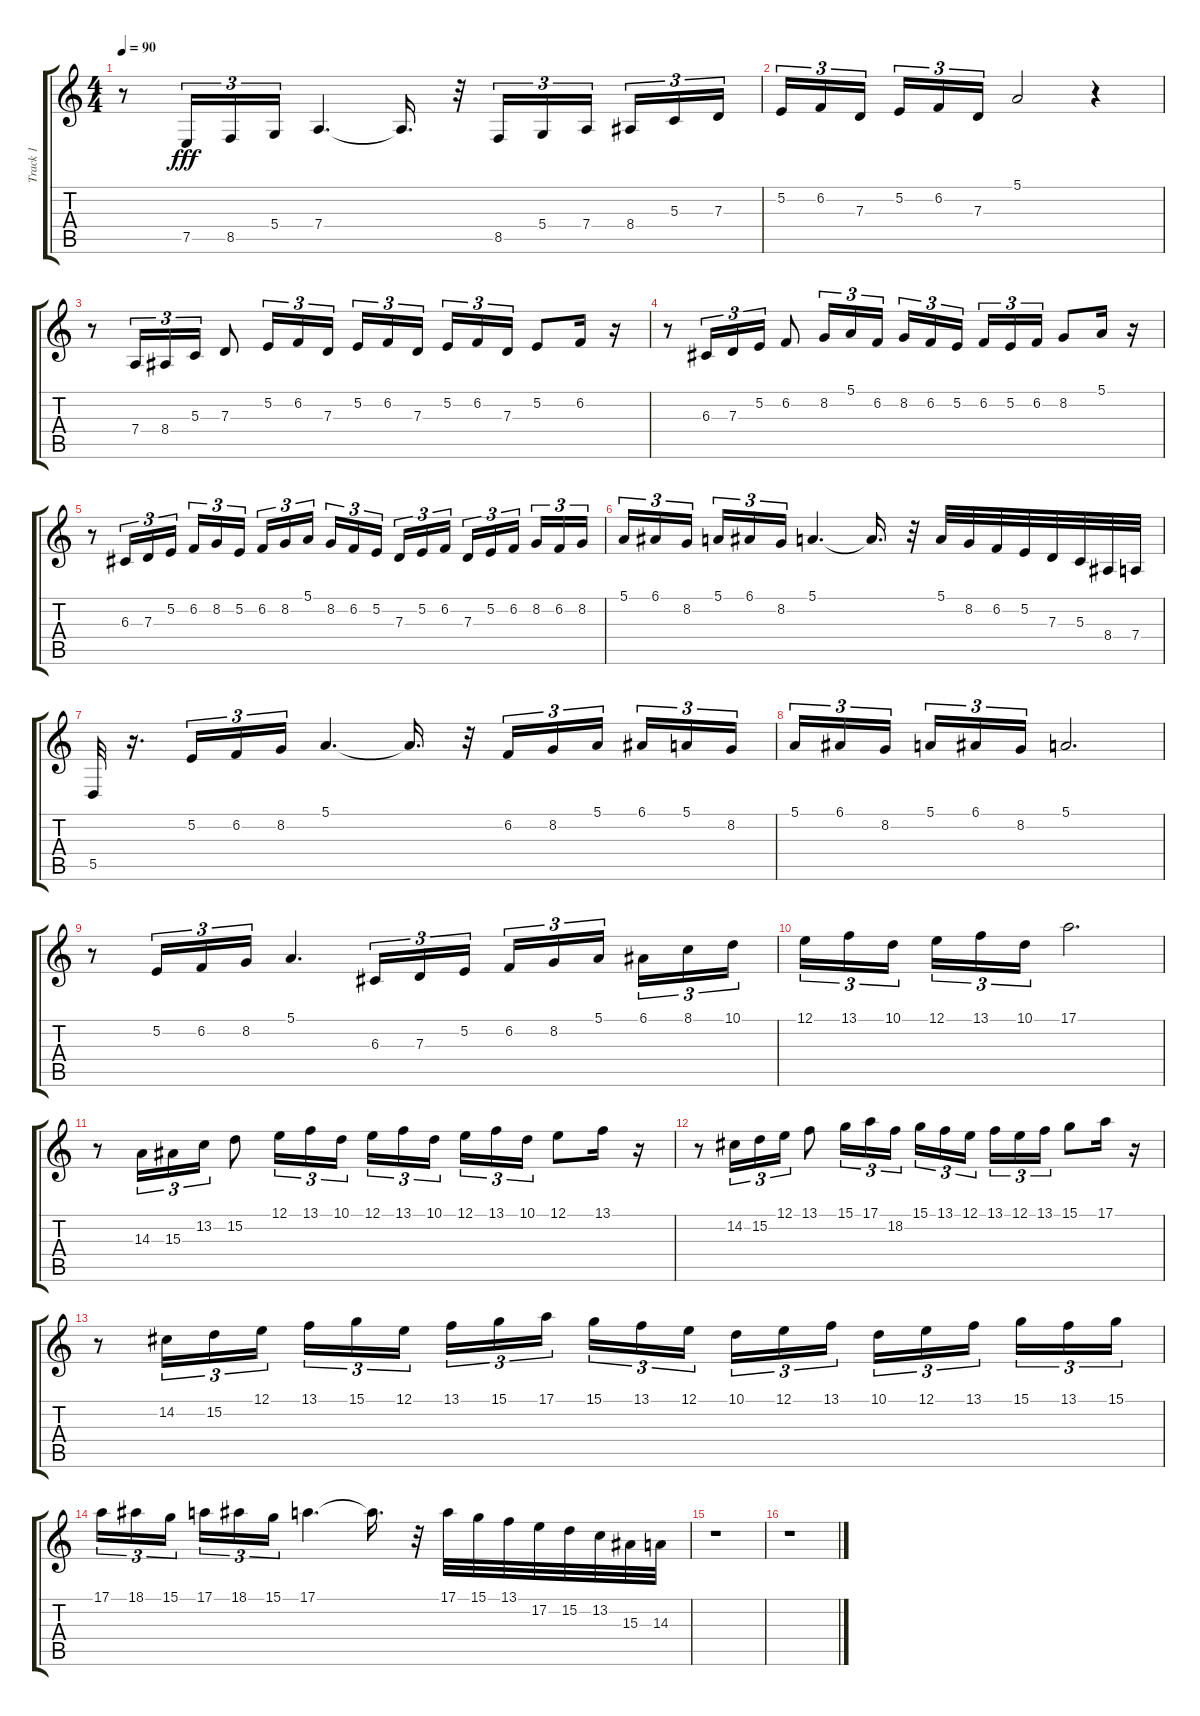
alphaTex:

\track ("Track 1" "Track 1") {instrument lead2sawtooth}
\staff {score tabs}
\tuning (E4 B3 G3 D3 A2 E2) {hide}
\ts (4 4)
\tempo 90
\clef g2
\ks c
r.8{dy fff} 7.5.16{tu (3 2)} 8.5.16{tu (3 2)} 5.4.16{tu (3 2)} 7.4.4{d} 7.4{t}.16{d} r.32 8.5.16{tu (3 2)} 5.4.16{tu (3 2)} 7.4.16{tu (3 2) beam splitsecondary} 8.4.16{tu (3 2)} 5.3.16{tu (3 2)} 7.3.16{tu (3 2)} |
5.2.16{tu (3 2)} 6.2.16{tu (3 2)} 7.3.16{tu (3 2) beam splitsecondary} 5.2.16{tu (3 2)} 6.2.16{tu (3 2)} 7.3.16{tu (3 2)} 5.1.2 r.4 |
r.8 7.4.16{tu (3 2)} 8.4.16{tu (3 2)} 5.3.16{tu (3 2)} 7.3.8 5.2.16{tu (3 2)} 6.2.16{tu (3 2)} 7.3.16{tu (3 2)} 5.2.16{tu (3 2)} 6.2.16{tu (3 2)} 7.3.16{tu (3 2) beam splitsecondary} 5.2.16{tu (3 2)} 6.2.16{tu (3 2)} 7.3.16{tu (3 2)} 5.2.8 6.2.16 r.16 |
r.8 6.3.16{tu (3 2)} 7.3.16{tu (3 2)} 5.2.16{tu (3 2)} 6.2.8 8.2.16{tu (3 2)} 5.1.16{tu (3 2)} 6.2.16{tu (3 2)} 8.2.16{tu (3 2)} 6.2.16{tu (3 2)} 5.2.16{tu (3 2) beam splitsecondary} 6.2.16{tu (3 2)} 5.2.16{tu (3 2)} 6.2.16{tu (3 2)} 8.2.8 5.1.16 r.16 |
r.8 6.3.16{tu (3 2)} 7.3.16{tu (3 2)} 5.2.16{tu (3 2)} 6.2.16{tu (3 2)} 8.2.16{tu (3 2)} 5.2.16{tu (3 2) beam splitsecondary} 6.2.16{tu (3 2)} 8.2.16{tu (3 2)} 5.1.16{tu (3 2)} 8.2.16{tu (3 2)} 6.2.16{tu (3 2)} 5.2.16{tu (3 2) beam splitsecondary} 7.3.16{tu (3 2)} 5.2.16{tu (3 2)} 6.2.16{tu (3 2)} 7.3.16{tu (3 2)} 5.2.16{tu (3 2)} 6.2.16{tu (3 2) beam splitsecondary} 8.2.16{tu (3 2)} 6.2.16{tu (3 2)} 8.2.16{tu (3 2)} |
5.1.16{tu (3 2)} 6.1.16{tu (3 2)} 8.2.16{tu (3 2) beam splitsecondary} 5.1.16{tu (3 2)} 6.1.16{tu (3 2)} 8.2.16{tu (3 2)} 5.1.4{d} 5.1{t}.16{d} r.32 5.1.32 8.2.32 6.2.32 5.2.32 7.3.32 5.3.32 8.4.32 7.4.32 |
5.5.32 r.16{d} 5.2.16{tu (3 2)} 6.2.16{tu (3 2)} 8.2.16{tu (3 2)} 5.1.4{d} 5.1{t}.16{d} r.32 6.2.16{tu (3 2)} 8.2.16{tu (3 2)} 5.1.16{tu (3 2) beam splitsecondary} 6.1.16{tu (3 2)} 5.1.16{tu (3 2)} 8.2.16{tu (3 2)} |
5.1.16{tu (3 2)} 6.1.16{tu (3 2)} 8.2.16{tu (3 2) beam splitsecondary} 5.1.16{tu (3 2)} 6.1.16{tu (3 2)} 8.2.16{tu (3 2)} 5.1.2{d} |
r.8 5.2.16{tu (3 2)} 6.2.16{tu (3 2)} 8.2.16{tu (3 2)} 5.1.4{d} 6.3.16{tu (3 2)} 7.3.16{tu (3 2)} 5.2.16{tu (3 2)} 6.2.16{tu (3 2)} 8.2.16{tu (3 2)} 5.1.16{tu (3 2) beam splitsecondary} 6.1.16{tu (3 2)} 8.1.16{tu (3 2)} 10.1.16{tu (3 2)} |
12.1.16{tu (3 2)} 13.1.16{tu (3 2)} 10.1.16{tu (3 2) beam splitsecondary} 12.1.16{tu (3 2)} 13.1.16{tu (3 2)} 10.1.16{tu (3 2)} 17.1.2{d} |
r.8 14.3.16{tu (3 2)} 15.3.16{tu (3 2)} 13.2.16{tu (3 2)} 15.2.8 12.1.16{tu (3 2)} 13.1.16{tu (3 2)} 10.1.16{tu (3 2)} 12.1.16{tu (3 2)} 13.1.16{tu (3 2)} 10.1.16{tu (3 2) beam splitsecondary} 12.1.16{tu (3 2)} 13.1.16{tu (3 2)} 10.1.16{tu (3 2)} 12.1.8 13.1.16 r.16 |
r.8 14.2.16{tu (3 2)} 15.2.16{tu (3 2)} 12.1.16{tu (3 2)} 13.1.8 15.1.16{tu (3 2)} 17.1.16{tu (3 2)} 18.2.16{tu (3 2)} 15.1.16{tu (3 2)} 13.1.16{tu (3 2)} 12.1.16{tu (3 2) beam splitsecondary} 13.1.16{tu (3 2)} 12.1.16{tu (3 2)} 13.1.16{tu (3 2)} 15.1.8 17.1.16 r.16 |
r.8 14.2.16{tu (3 2)} 15.2.16{tu (3 2)} 12.1.16{tu (3 2)} 13.1.16{tu (3 2)} 15.1.16{tu (3 2)} 12.1.16{tu (3 2) beam splitsecondary} 13.1.16{tu (3 2)} 15.1.16{tu (3 2)} 17.1.16{tu (3 2)} 15.1.16{tu (3 2)} 13.1.16{tu (3 2)} 12.1.16{tu (3 2) beam splitsecondary} 10.1.16{tu (3 2)} 12.1.16{tu (3 2)} 13.1.16{tu (3 2)} 10.1.16{tu (3 2)} 12.1.16{tu (3 2)} 13.1.16{tu (3 2) beam splitsecondary} 15.1.16{tu (3 2)} 13.1.16{tu (3 2)} 15.1.16{tu (3 2)} |
17.1.16{tu (3 2)} 18.1.16{tu (3 2)} 15.1.16{tu (3 2) beam splitsecondary} 17.1.16{tu (3 2)} 18.1.16{tu (3 2)} 15.1.16{tu (3 2)} 17.1.4{d} 17.1{t}.16{d} r.32 17.1.32 15.1.32 13.1.32 17.2.32 15.2.32 13.2.32 15.3.32 14.3.32 |
r.1 |
r.1
